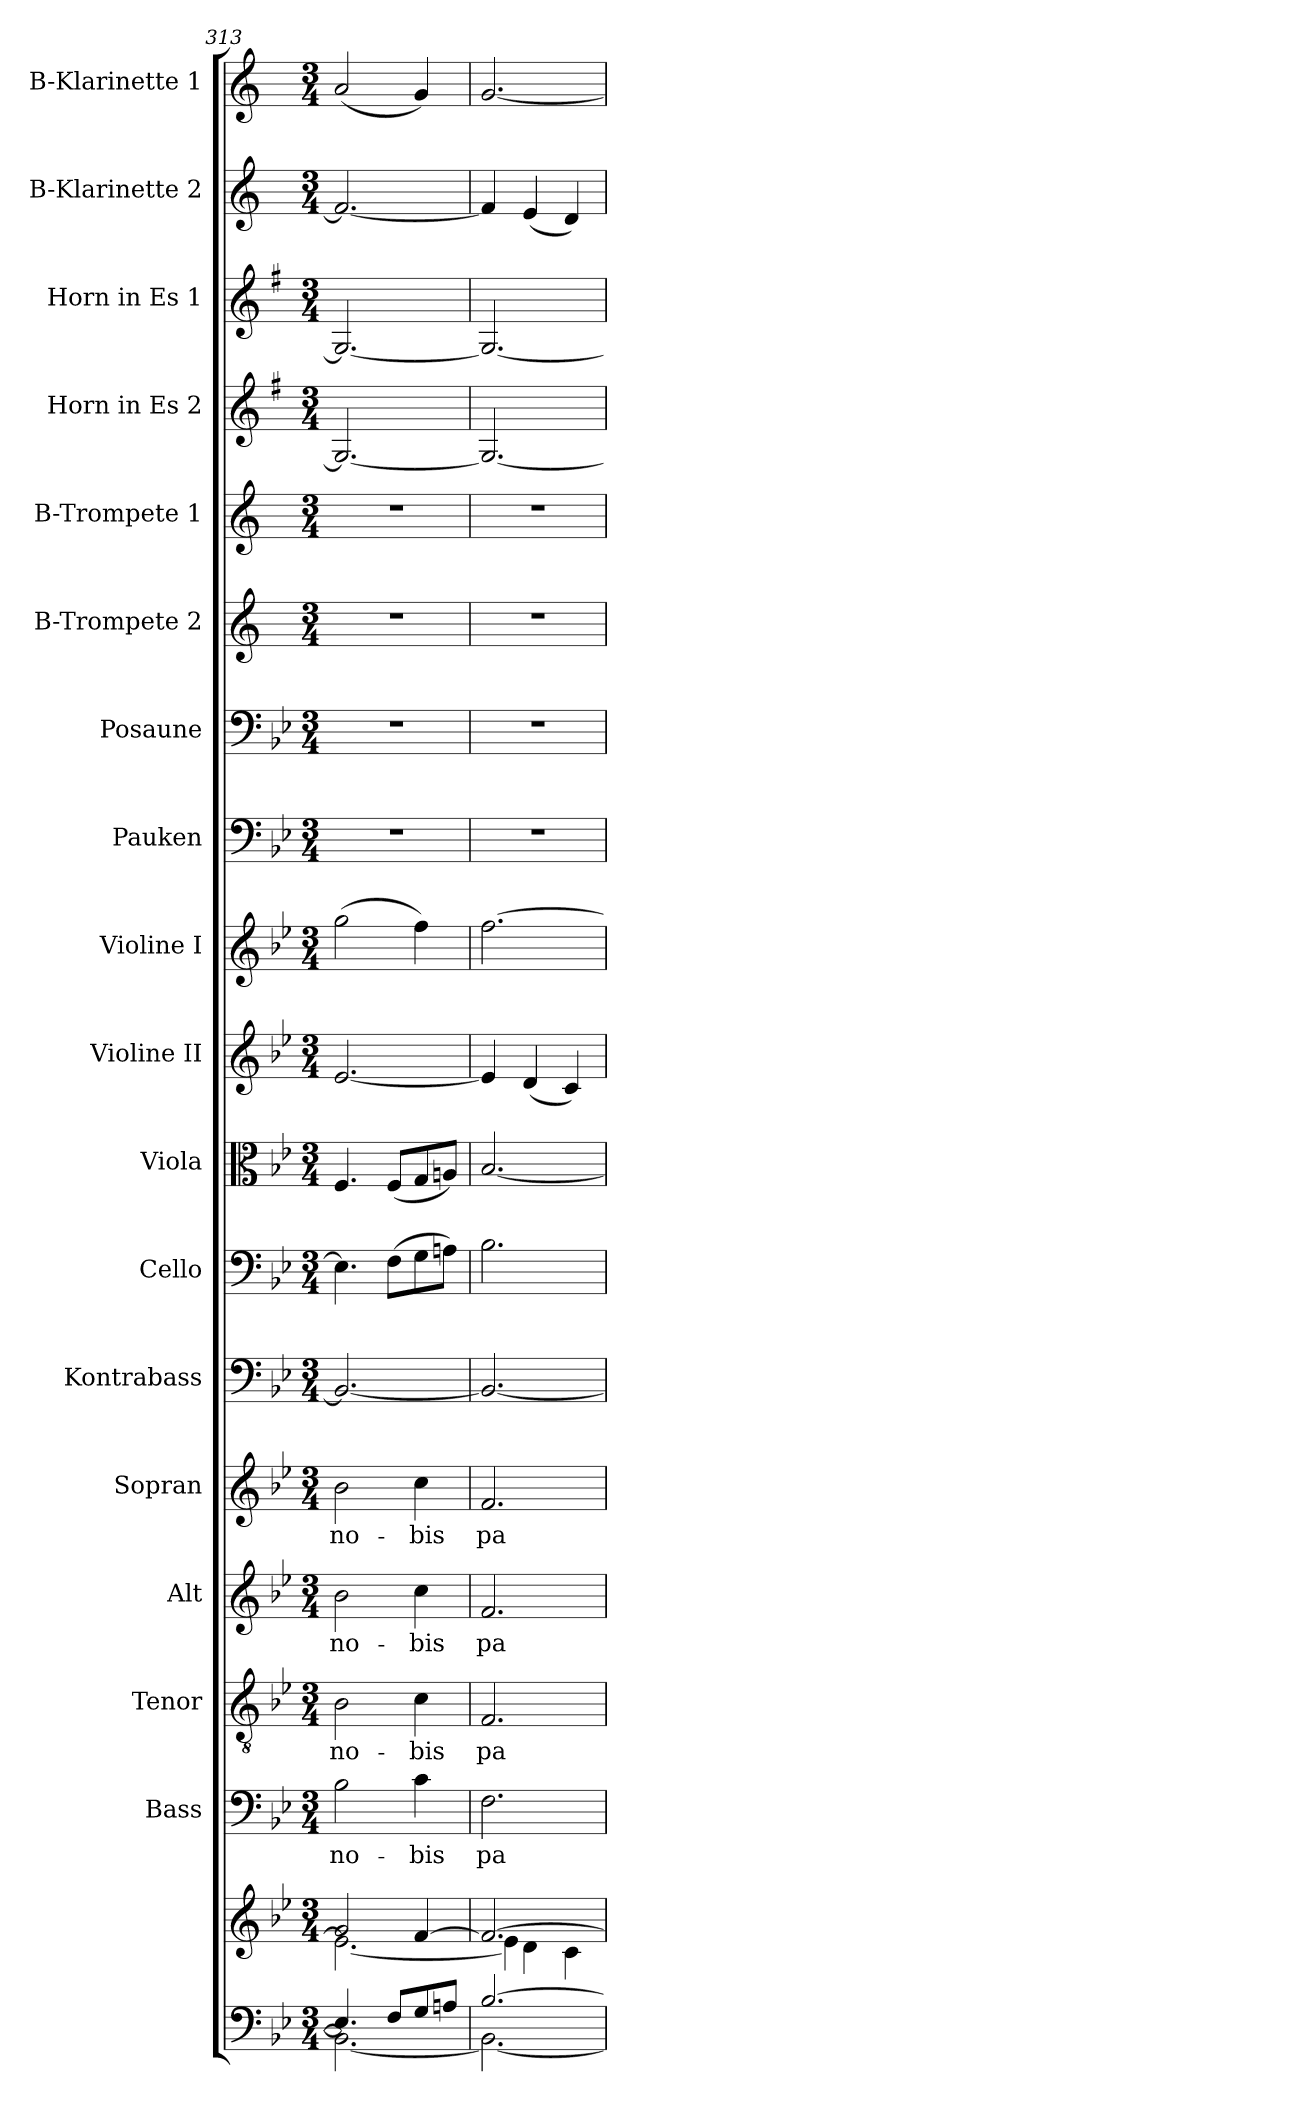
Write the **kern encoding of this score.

**kern	**kern	**kern	**text	**kern	**text	**kern	**text	**kern	**text	**kern	**kern	**kern	**kern	**kern	**kern	**kern	**kern	**kern	**kern	**kern	**kern	**kern
*part18	*part18	*part17	*part17	*part16	*part16	*part15	*part15	*part14	*part14	*part13	*part12	*part11	*part10	*part9	*part8	*part7	*part6	*part5	*part4	*part3	*part2	*part1
*staff19	*staff18	*staff17	*staff17	*staff16	*staff16	*staff15	*staff15	*staff14	*staff14	*staff13	*staff12	*staff11	*staff10	*staff9	*staff8	*staff7	*staff6	*staff5	*staff4	*staff3	*staff2	*staff1
*	*	*I"Bass	*	*I"Tenor	*	*I"Alt	*	*I"Sopran	*	*I"Kontrabass	*I"Cello	*I"Viola	*I"Violine II	*I"Violine I	*I"Pauken	*I"Posaune	*I"B-Trompete 2	*I"B-Trompete 1	*I"Horn in Es 2	*I"Horn in Es 1	*I"B-Klarinette 2	*I"B-Klarinette 1
*	*	*I'B.	*	*I'T.	*	*I'A.	*	*I'S.	*	*I'Kb.	*	*I'Vla.	*I'Vl. II	*I'Vl. I	*I'Pk.	*I'Pos.	*I'B Trp. 2	*I'B Trp. 1	*	*	*I'B Kl. 2	*I'B Kl. 1
*clefF4	*clefG2	*clefF4	*	*clefGv2	*	*clefG2	*	*clefG2	*	*clefF4	*clefF4	*clefC3	*clefG2	*clefG2	*clefF4	*clefF4	*clefG2	*clefG2	*clefG2	*clefG2	*clefG2	*clefG2
*	*	*	*	*	*	*	*	*	*	*ITrd7c12	*	*	*	*	*	*	*ITrd1c2	*ITrd1c2	*ITrd5c9	*ITrd5c9	*ITrd1c2	*ITrd1c2
*k[b-e-]	*k[b-e-]	*k[b-e-]	*	*k[b-e-]	*	*k[b-e-]	*	*k[b-e-]	*	*k[b-e-]	*k[b-e-]	*k[b-e-]	*k[b-e-]	*k[b-e-]	*k[b-e-]	*k[b-e-]	*k[b-e-]	*k[b-e-]	*k[b-e-]	*k[b-e-]	*k[b-e-]	*k[b-e-]
*B-:	*B-:	*B-:	*	*B-:	*	*B-:	*	*B-:	*	*B-:	*B-:	*B-:	*B-:	*B-:	*B-:	*B-:	*B-:	*B-:	*B-:	*B-:	*B-:	*B-:
*M3/4	*M3/4	*M3/4	*	*M3/4	*	*M3/4	*	*M3/4	*	*M3/4	*M3/4	*M3/4	*M3/4	*M3/4	*M3/4	*M3/4	*M3/4	*M3/4	*M3/4	*M3/4	*M3/4	*M3/4
=313	=313	=313	=313	=313	=313	=313	=313	=313	=313	=313	=313	=313	=313	=313	=313	=313	=313	=313	=313	=313	=313	=313
*^	*^	*	*	*	*	*	*	*	*	*	*	*	*	*	*	*	*	*	*	*	*	*
!	!	!	!	!	!LO:LY:b	!	!LO:LY:b	!	!LO:LY:b	!	!LO:LY:b	!	!	!	!	!	!	!	!	!	!	!	!	!
4.E-/]	2.BB-\_	2g/	2.e-\_	2B-\	no-	2B-\	no-	2b-\	no-	2b-\	no-	2.BBB-/_	4.E-\]	4.F/	[2.e-/	(>2gg\	2.r	2.r	2.r	2.r	2.BB-/_	2.BB-/_	2.e-/_	(<2g/
8F/L	.	.	.	.	.	.	.	.	.	.	.	.	(>8F\L	(<8F/L	.	.	.	.	.	.	.	.	.	.
!	!	!	!	!	!LO:LY:b	!	!LO:LY:b	!	!LO:LY:b	!	!LO:LY:b	!	!	!	!	!	!	!	!	!	!	!	!	!
8G/	.	[>4f/	.	4c\	-bis	4c\	-bis	4cc\	-bis	4cc\	-bis	.	8G\	8G/	.	4ff\)	.	.	.	.	.	.	.	4f/)
8An/J	.	.	.	.	.	.	.	.	.	.	.	.	8An\J)	8An/J)	.	.	.	.	.	.	.	.	.	.
=314	=314	=314	=314	=314	=314	=314	=314	=314	=314	=314	=314	=314	=314	=314	=314	=314	=314	=314	=314	=314	=314	=314	=314	=314
!	!	!	!	!	!LO:LY:b	!	!LO:LY:b	!	!LO:LY:b	!	!LO:LY:b	!	!	!	!	!	!	!	!	!	!	!	!	!
[>2.B-/	2.BB-\_	2.f/_	4e-\]	2.F\	pa-	2.F/	pa-	2.f/	pa-	2.f/	pa-	2.BBB-/_	2.B-\	[2.B-/	4e-/]	[2.ff\	2.r	2.r	2.r	2.r	2.BB-/_	2.BB-/_	4e-/]	[2.f/
.	.	.	4d\	.	.	.	.	.	.	.	.	.	.	.	(<4d/	.	.	.	.	.	.	.	(<4d/	.
.	.	.	4c\	.	.	.	.	.	.	.	.	.	.	.	4c/)	.	.	.	.	.	.	.	4c/)	.
*v	*v	*	*	*	*	*	*	*	*	*	*	*	*	*	*	*	*	*	*	*	*	*	*	*
*	*v	*v	*	*	*	*	*	*	*	*	*	*	*	*	*	*	*	*	*	*	*	*	*
=	=	=	=	=	=	=	=	=	=	=	=	=	=	=	=	=	=	=	=	=	=	=
*-	*-	*-	*-	*-	*-	*-	*-	*-	*-	*-	*-	*-	*-	*-	*-	*-	*-	*-	*-	*-	*-	*-
